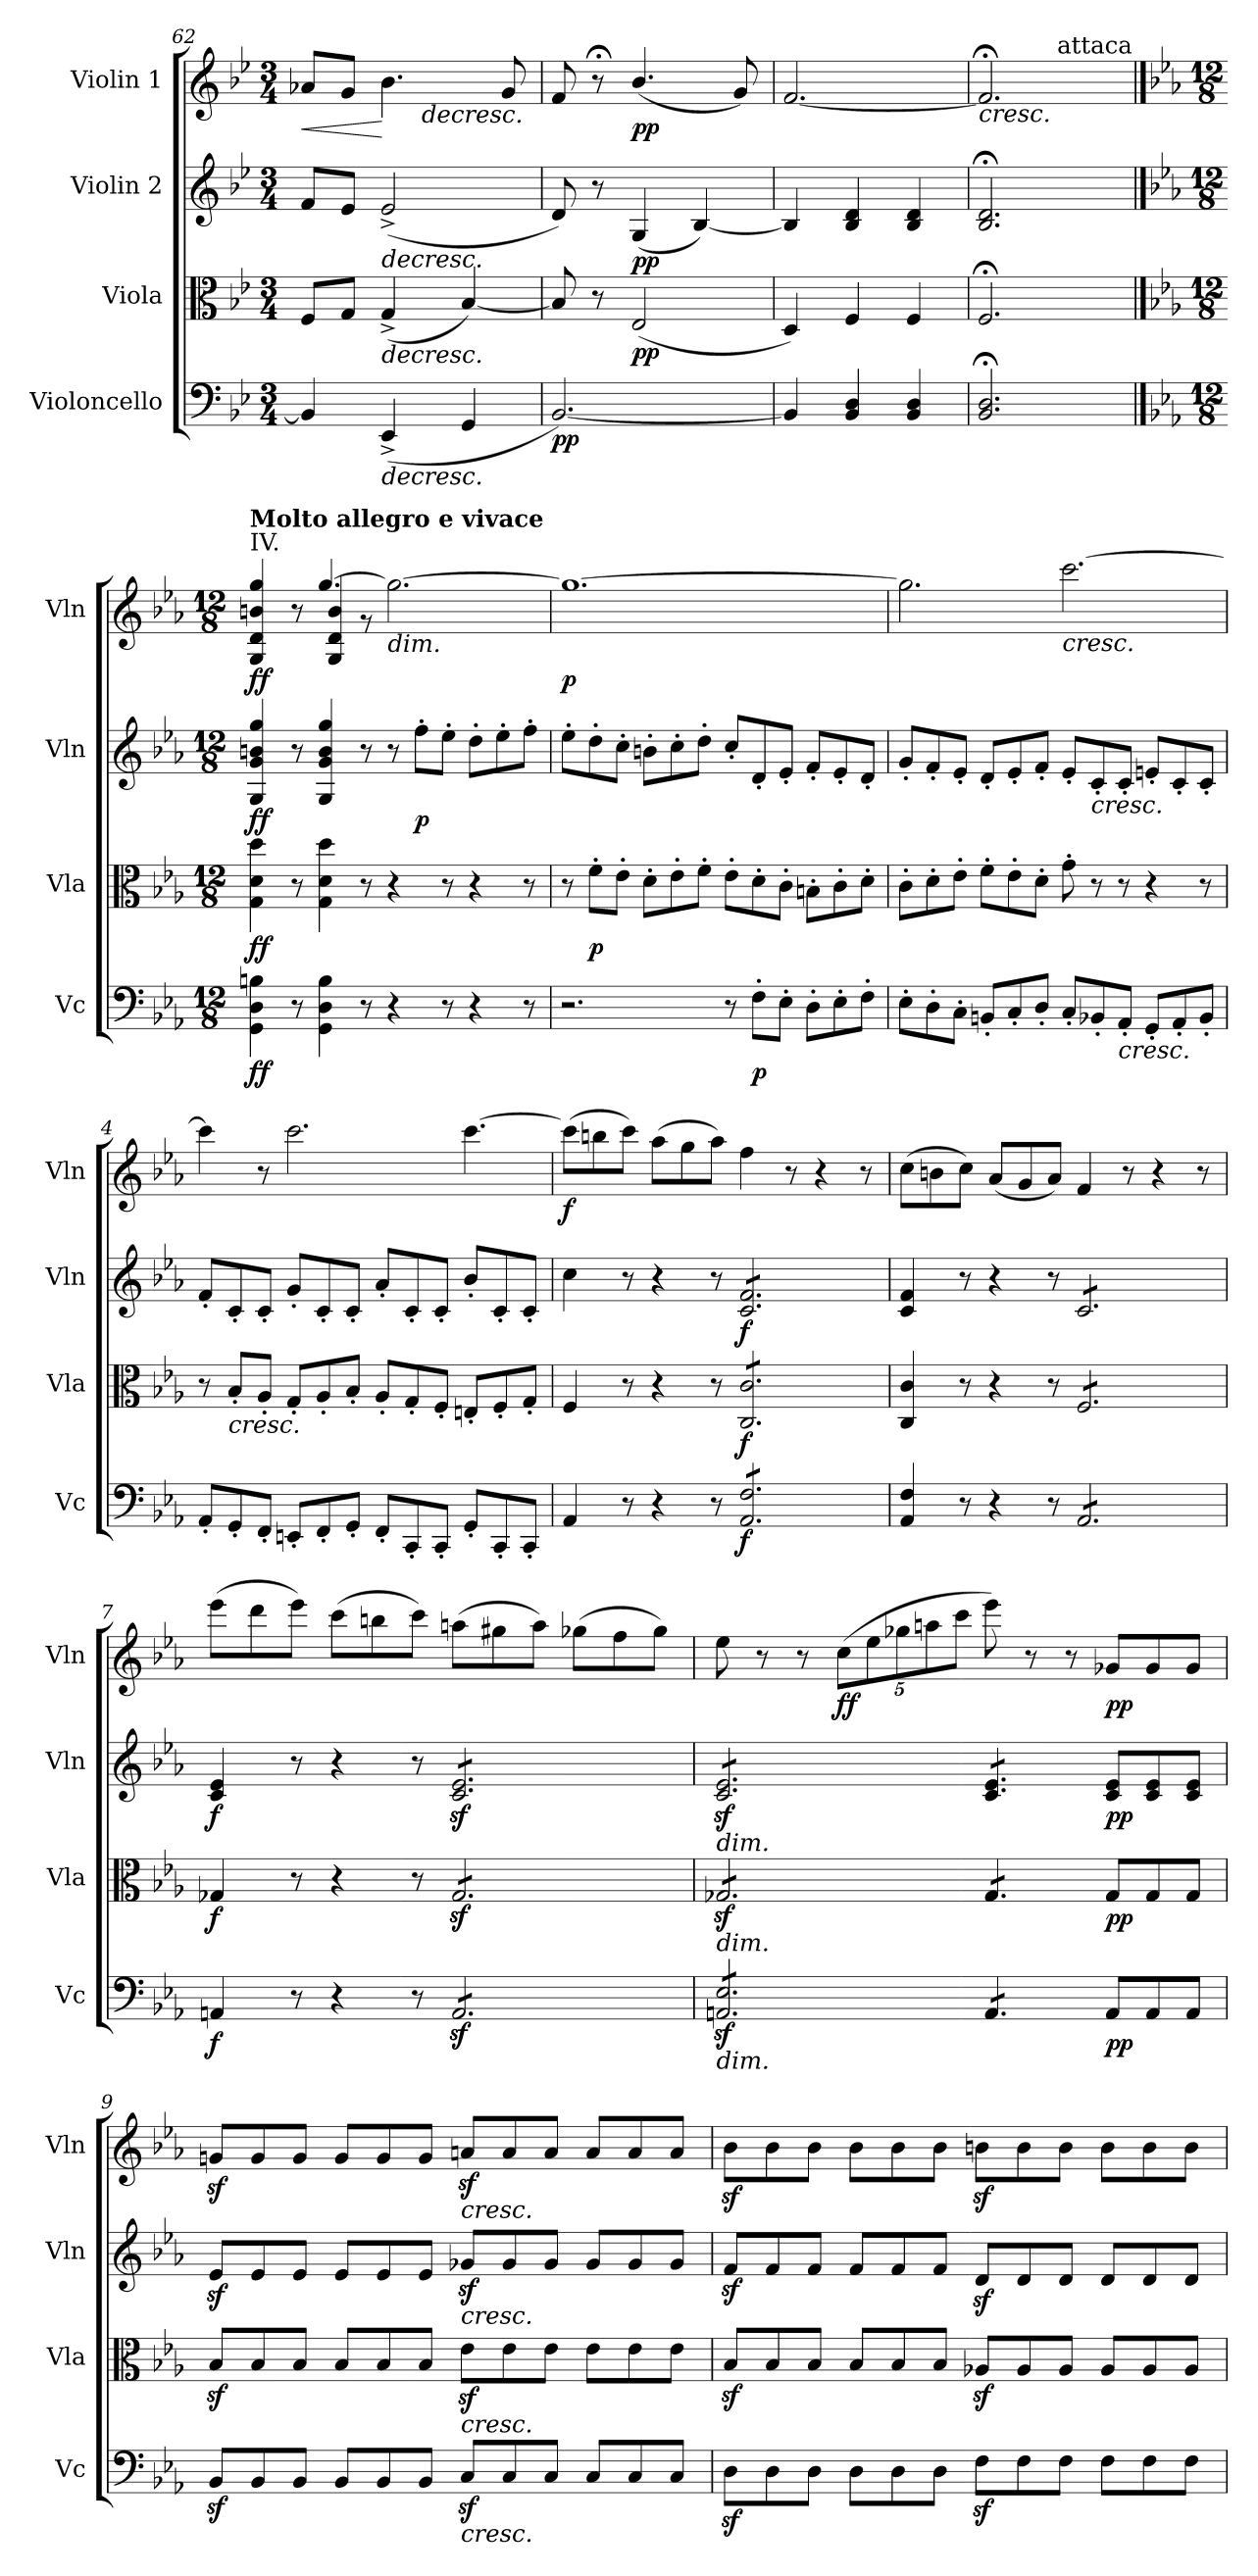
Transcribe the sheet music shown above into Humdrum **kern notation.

**kern	**dynam	**kern	**dynam	**kern	**dynam	**kern	**dynam
*part4	*part4	*part3	*part3	*part2	*part2	*part1	*part1
*staff4	*staff4	*staff3	*staff3	*staff2	*staff2	*staff1	*staff1
*I"Violoncello	*	*I"Viola	*	*I"Violin 2	*	*I"Violin 1	*
*I'Vc	*	*I'Vla	*	*I'Vln	*	*I'Vln	*
*clefF4	*	*clefC3	*	*clefG2	*	*clefG2	*
*k[b-e-]	*	*k[b-e-]	*	*k[b-e-]	*	*k[b-e-]	*
*M3/4	*	*M3/4	*	*M3/4	*	*M3/4	*
=62	=62	=62	=62	=62	=62	=62	=62
!	!	!	!	!	!	!	!LO:HP:b
*	*	*	*	*	*	*^	*
4BB-/]	.	8F/L	.	8f/L	.	8a-X/L	4.ryy	<
.	.	8G/J	.	8e-/J	.	8g/J	.	.
!	!LO:HP:b	!	!LO:HP:b	!	!LO:HP:b	!	!	!
(4EE-^>/	>	(4G^>/	>	(2e-^>/	>	4.b-\	.	[
!	!	!	!	!	!	!	!	!LO:HP:b
.	.	.	.	.	.	.	4.ryy	>
4GG/	.	[4B-/)	.	.	.	.	.	.
.	.	.	.	.	.	8g/	.	.
*	*	*	*	*	*	*v	*v	*
=63	=63	=63	=63	=63	=63	=63	=63
!	!LO:DY:b	!	!	!	!	!	!
[2.BB-/)	pp	8B-/]	.	8d/)	.	8f/	.
.	.	8r	.	8r	.	8r;<	.
!	!	!	!LO:DY:b	!	!LO:DY:b	!	!LO:DY:b
.	.	(2E-/	pp	(4G/	pp	(4.b-/	pp
.	.	.	.	[4B-/)	.	.	.
.	.	.	.	.	.	8g/)	.
!!LO:LB:g=z
=64	=64	=64	=64	=64	=64	=64	=64
4BB-/]	.	4D/)	.	4B-/]	.	[2.f/	.
4BB-/ 4D/	.	4F/	.	4B-/ 4d/	.	.	.
4BB-/ 4D/	.	4F/	.	4B-/ 4d/	.	.	.
=65	=65	=65	=65	=65	=65	=65	=65
*^	*	*^	*	*^	*	*	*
!	!	!	!	!	!	!	!	!	!	!LO:HP:b
*	*	*	*	*	*	*	*	*	*^	*
2.BB-/;< 2.D/;<	4.ryy	.	2.F;</	4.ryy	.	2.B-/;< 2.d/;<	4.ryy	.	2.f;<Z/]	4.ryy	<
!	!	!	!	!	!	!	!	!	!	!LO:TX:a:t=attaca	!
.	4.ryy	]	.	4.ryy	]	.	4.ryy	]	.	4.ryy	]
*v	*v	*	*	*	*	*v	*v	*	*	*	*
*	*	*v	*v	*	*	*	*	*	*
!!LO:PB:g=z	!!
==1	==1	==1	==1	==1	==1	==1	==1	==1
*k[b-e-a-]	*	*k[b-e-a-]	*	*k[b-e-a-]	*	*k[b-e-a-]	*	*
*M12/8	*	*M12/8	*	*M12/8	*	*M12/8	*	*
*^	*	*^	*	*^	*	*	*	*
!	!	!	!	!	!	!	!	!	!LO:TX:a:t=IV.	!	!
!	!	!	!	!	!	!	!	!	!LO:TX:a:B:t=Molto allegro e vivace	!	!
!	!	!LO:DY:b	!	!	!LO:DY:b	!	!	!LO:DY:b	!	!	!LO:DY:b
*v	*v	*	*	*	*	*v	*v	*	*	*	*
*	*	*v	*v	*	*	*	*	*	*
4GG\ 4D\ 4Bn\	ff	4G\ 4d\ 4dd\	ff	4G/ 4g/ 4bn/ 4gg/	ff	4G/ 4d/ 4bn/ 4gg/	4.ryy	ff
8r	.	8r	.	8r	.	8r	.	.
4GG\ 4D\ 4B\	.	4G\ 4d\ 4dd\	.	4G/ 4g/ 4b/ 4gg/	.	[4.gg/	4G/ 4d/ 4b/	.
8r	.	8r	.	8r	.	.	8r	.
!	!	!	!	!	!	!LO:TX:b:i:t=dim.	!	!
4r	.	4r	.	8r	.	2.gg\_	2.ryy	.
!	!	!	!	!	!LO:DY:b	!	!	!
.	.	.	.	8ff'\L	p	.	.	.
8r	.	8r	.	8ee-'\J	.	.	.	.
4r	.	4r	.	8dd'\L	.	.	.	.
.	.	.	.	8ee-'\	.	.	.	.
8r	.	8r	.	8ff'\J	.	.	.	.
*	*	*	*	*	*	*v	*v	*
=2	=2	=2	=2	=2	=2	=2	=2
!	!	!	!	!	!	!	!LO:DY:b
2.r	.	8r	.	8ee-'\L	.	1.gg_	p
!	!	!	!LO:DY:b	!	!	!	!
.	.	8f'\L	p	8dd'\	.	.	.
.	.	8e-'\J	.	8cc'\J	.	.	.
.	.	8d'\L	.	8bn'\L	.	.	.
.	.	8e-'\	.	8cc'\	.	.	.
.	.	8f'\J	.	8dd'\J	.	.	.
8r	.	8e-'\L	.	8cc'/L	.	.	.
!	!LO:DY:b	!	!	!	!	!	!
8F'\L	p	8d'\	.	8d'/	.	.	.
8E-'\J	.	8c'\J	.	8e-'/J	.	.	.
8D'\L	.	8Bn'\L	.	8f'/L	.	.	.
8E-'\	.	8c'\	.	8e-'/	.	.	.
8F'\J	.	8d'\J	.	8d'/J	.	.	.
=3	=3	=3	=3	=3	=3	=3	=3
8E-'\L	.	8c'\L	.	8g'/L	.	2.gg\]	.
8D'\	.	8d'\	.	8f'/	.	.	.
8C'\J	.	8e-'\J	.	8e-'/J	.	.	.
8BBn'/L	.	8f'\L	.	8d'/L	.	.	.
8C'/	.	8e-'\	.	8e-'/	.	.	.
8D'/J	.	8d'\J	.	8f'/J	.	.	.
!	!	!	!	!	!	!LO:TX:b:i:t=cresc.	!
8C'/L	.	8g'\	.	8e-'/L	.	[2.ccc\	.
!	!	!	!	!LO:TX:b:i:t=cresc.	!	!	!
8BB-X'/	.	8r	.	8c'/	.	.	.
!LO:TX:b:i:t=cresc.	!	!	!	!	!	!	!
8AA-'/J	.	8r	.	8c'/J	.	.	.
8GG'/L	.	4r	.	8en'/L	.	.	.
8AA-'/	.	.	.	8c'/	.	.	.
8BB-'/J	.	8r	.	8c'/J	.	.	.
!!LO:LB:g=z
=4	=4	=4	=4	=4	=4	=4	=4
8AA-'/L	.	8r	.	8f'/L	.	4ccc\]	.
!	!	!LO:TX:b:i:t=cresc.	!	!	!	!	!
8GG'/	.	8B-'/L	.	8c'/	.	.	.
8FF'/J	.	8A-'/J	.	8c'/J	.	8r	.
8EEn'/L	.	8G'/L	.	8g'/L	.	2.ccc\	.
8FF'/	.	8A-'/	.	8c'/	.	.	.
8GG'/J	.	8B-'/J	.	8c'/J	.	.	.
8FF'/L	.	8A-'/L	.	8a-'/L	.	.	.
8CC'/	.	8G'/	.	8c'/	.	.	.
8CC'/J	.	8F'/J	.	8c'/J	.	.	.
8GG'/L	.	8En'/L	.	8b-'/L	.	[4.ccc\	.
8CC'/	.	8F'/	.	8c'/	.	.	.
8CC'/J	.	8G'/J	.	8c'/J	.	.	.
=5	=5	=5	=5	=5	=5	=5	=5
!	!	!	!	!	!	!	!LO:DY:b
4AA-/	.	4F/	.	4cc\	.	(8ccc\L]	f
.	.	.	.	.	.	8bbn\	.
8r	.	8r	.	8r	.	8ccc\J)	.
4r	.	4r	.	4r	.	(8aa-\L	.
.	.	.	.	.	.	8gg\	.
8r	.	8r	.	8r	.	8aa-\J)	.
!	!LO:DY:b	!	!LO:DY:b	!	!LO:DY:b	!	!
*tremolo	*	*	*	*	*	*	*
*	*	*tremolo	*	*	*	*	*
*	*	*	*	*tremolo	*	*	*
8AA-/ 8F/L	f	8C/ 8c/L	f	8c/ 8f/L	f	4ff\	.
8AA-/ 8F/	.	8C/ 8c/	.	8c/ 8f/	.	.	.
8AA-/ 8F/	.	8C/ 8c/	.	8c/ 8f/	.	8r	.
8AA-/ 8F/	.	8C/ 8c/	.	8c/ 8f/	.	4r	.
8AA-/ 8F/	.	8C/ 8c/	.	8c/ 8f/	.	.	.
8AA-/ 8F/J	.	8C/ 8c/J	.	8c/ 8f/J	.	8r	.
*	*	*	*	*Xtremolo	*	*	*
*	*	*Xtremolo	*	*	*	*	*
*Xtremolo	*	*	*	*	*	*	*
!!LO:LB:g=z
=6	=6	=6	=6	=6	=6	=6	=6
4AA-/ 4F/	.	4C/ 4c/	.	4c/ 4f/	.	(8cc\L	.
.	.	.	.	.	.	8bn\	.
8r	.	8r	.	8r	.	8cc\J)	.
4r	.	4r	.	4r	.	(8a-/L	.
.	.	.	.	.	.	8g/	.
8r	.	8r	.	8r	.	8a-/J)	.
*tremolo	*	*	*	*	*	*	*
*	*	*tremolo	*	*	*	*	*
*	*	*	*	*tremolo	*	*	*
8AA-/L	.	8F/L	.	8c/L	.	4f/	.
8AA-/	.	8F/	.	8c/	.	.	.
8AA-/	.	8F/	.	8c/	.	8r	.
8AA-/	.	8F/	.	8c/	.	4r	.
8AA-/	.	8F/	.	8c/	.	.	.
8AA-/J	.	8F/J	.	8c/J	.	8r	.
*	*	*	*	*Xtremolo	*	*	*
*	*	*Xtremolo	*	*	*	*	*
*Xtremolo	*	*	*	*	*	*	*
=7	=7	=7	=7	=7	=7	=7	=7
!	!LO:DY:b	!	!LO:DY:b	!	!LO:DY:b	!	!
4AAn/	f	4G-X/	f	4c/ 4e-/	f	(8eee-\L	.
.	.	.	.	.	.	8ddd\	.
8r	.	8r	.	8r	.	8eee-\J)	.
4r	.	4r	.	4r	.	(8ccc\L	.
.	.	.	.	.	.	8bbn\	.
8r	.	8r	.	8r	.	8ccc\J)	.
*tremolo	*	*	*	*	*	*	*
*	*	*tremolo	*	*	*	*	*
*	*	*	*	*tremolo	*	*	*
8AAz</L	.	8G-z</L	.	8c/z< 8e-/z<L	.	(8aan\L	.
8AAz</	.	8G-z</	.	8c/z< 8e-/z<	.	8gg#X\	.
8AAz</	.	8G-z</	.	8c/z< 8e-/z<	.	8aa\J)	.
8AAz</	.	8G-z</	.	8c/z< 8e-/z<	.	(8gg-X\L	.
8AAz</	.	8G-z</	.	8c/z< 8e-/z<	.	8ff\	.
8AAz</J	.	8G-z</J	.	8c/z< 8e-/z<J	.	8gg-\J)	.
=8	=8	=8	=8	=8	=8	=8	=8
!	!	!	!	!LO:TX:b:i:t=dim.	!	!	!
!	!	!LO:TX:b:i:t=dim.	!	!	!	!	!
!LO:TX:b:i:t=dim.	!	!	!	!	!	!	!
8AAn/z< 8E-/z<L	.	8G-Xz</L	.	8c/z< 8e-/z<L	.	8ee-\	.
8AAn/z< 8E-/z<	.	8G-Xz</	.	8c/z< 8e-/z<	.	8r	.
8AAn/z< 8E-/z<	.	8G-Xz</	.	8c/z< 8e-/z<	.	8r	.
*	*	*	*	*	*	*Xbrackettup	*
!	!	!	!	!	!	!	!LO:DY:b
8AAn/z< 8E-/z<	.	8G-Xz</	.	8c/z< 8e-/z<	.	(40%3cc\LL	ff
.	.	.	.	.	.	40%3ee-\	.
8AAn/z< 8E-/z<	.	8G-Xz</	.	8c/z< 8e-/z<	.	.	.
.	.	.	.	.	.	40%3gg-X\	.
.	.	.	.	.	.	40%3aan\	.
8AAn/z< 8E-/z<J	.	8G-Xz</J	.	8c/z< 8e-/z<J	.	.	.
.	.	.	.	.	.	40%3ccc\JJ	.
8AA/L	.	8G-/L	.	8c/ 8e-/L	.	8eee-\)	[
8AA/	.	8G-/	.	8c/ 8e-/	.	8r	.
8AA/J	.	8G-/J	.	8c/ 8e-/J	.	8r	.
*	*	*	*	*Xtremolo	*	*	*
*	*	*Xtremolo	*	*	*	*	*
*Xtremolo	*	*	*	*	*	*	*
!	!LO:DY:b	!	!LO:DY:b	!	!LO:DY:b	!	!LO:DY:b
8AA/L	pp	8G-/L	pp	8c/ 8e-/L	pp	8g-X/L	pp
8AA/	.	8G-/	.	8c/ 8e-/	.	8g-/	.
8AA/J	.	8G-/J	.	8c/ 8e-/J	.	8g-/J	.
!!LO:LB:g=z
=9	=9	=9	=9	=9	=9	=9	=9
8BB-z</L	.	8B-z</L	.	8e-z</L	.	8gnz</L	.
8BB-/	.	8B-/	.	8e-/	.	8g/	.
8BB-/J	.	8B-/J	.	8e-/J	.	8g/J	.
8BB-/L	.	8B-/L	.	8e-/L	.	8g/L	.
8BB-/	.	8B-/	.	8e-/	.	8g/	.
8BB-/J	.	8B-/J	.	8e-/J	.	8g/J	.
!	!	!	!	!	!	!LO:TX:b:i:t=cresc.	!
!	!	!	!	!LO:TX:b:i:t=cresc.	!	!	!
!	!	!LO:TX:b:i:t=cresc.	!	!	!	!	!
!LO:TX:b:i:t=cresc.	!	!	!	!	!	!	!
8Cz</L	.	8e-z<\L	.	8g-Xz</L	.	8anz</L	.
8C/	.	8e-\	.	8g-/	.	8a/	.
8C/J	.	8e-\J	.	8g-/J	.	8a/J	.
8C/L	.	8e-\L	.	8g-/L	.	8a/L	.
8C/	.	8e-\	.	8g-/	.	8a/	.
8C/J	.	8e-\J	.	8g-/J	.	8a/J	.
=10	=10	=10	=10	=10	=10	=10	=10
8Dz<\L	.	8B-z</L	.	8fz</L	.	8b-z<\L	.
8D\	.	8B-/	.	8f/	.	8b-\	.
8D\J	.	8B-/J	.	8f/J	.	8b-\J	.
8D\L	.	8B-/L	.	8f/L	.	8b-\L	.
8D\	.	8B-/	.	8f/	.	8b-\	.
8D\J	.	8B-/J	.	8f/J	.	8b-\J	.
8Fz<\L	.	8A-Xz</L	.	8dz</L	.	8bnz<\L	.
8F\	.	8A-/	.	8d/	.	8b\	.
8F\J	.	8A-/J	.	8d/J	.	8b\J	.
8F\L	.	8A-/L	.	8d/L	.	8b\L	.
8F\	.	8A-/	.	8d/	.	8b\	.
8F\J	.	8A-/J	.	8d/J	.	8b\J	.
=	=	=	=	=	=	=	=
*-	*-	*-	*-	*-	*-	*-	*-
